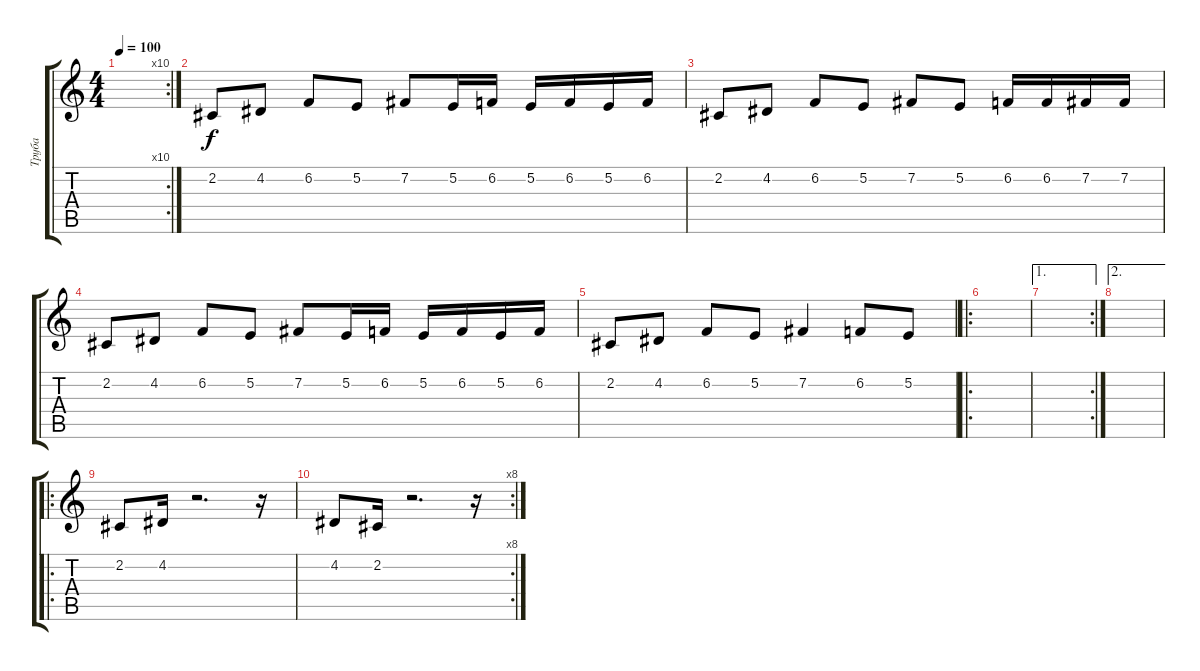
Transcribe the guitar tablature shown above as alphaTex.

\track ("Труба" "Труба") {instrument tuba}
\staff {score tabs}
\tuning (E4 B3 G3 D3 A2 E2) {hide}
\rc 10
\ts (4 4)
\tempo 100
\clef g2
\ks c
|
2.2.8 4.2.8 6.2.8 5.2.8 7.2.8 5.2.16 6.2.16 5.2.16 6.2.16 5.2.16 6.2.16 |
2.2.8 4.2.8 6.2.8 5.2.8 7.2.8 5.2.8 6.2.16 6.2.16 7.2.16 7.2.16 |
2.2.8 4.2.8 6.2.8 5.2.8 7.2.8 5.2.16 6.2.16 5.2.16 6.2.16 5.2.16 6.2.16 |
2.2.8 4.2.8 6.2.8 5.2.8 7.2.4 6.2.8 5.2.8 |
\ro
|
\ae 1
\rc 2
|
\ae 2
|
\ro
2.2.8 4.2.16 r.2{d} r.16 |
\rc 8
4.2.8 2.2.16 r.2{d} r.16
